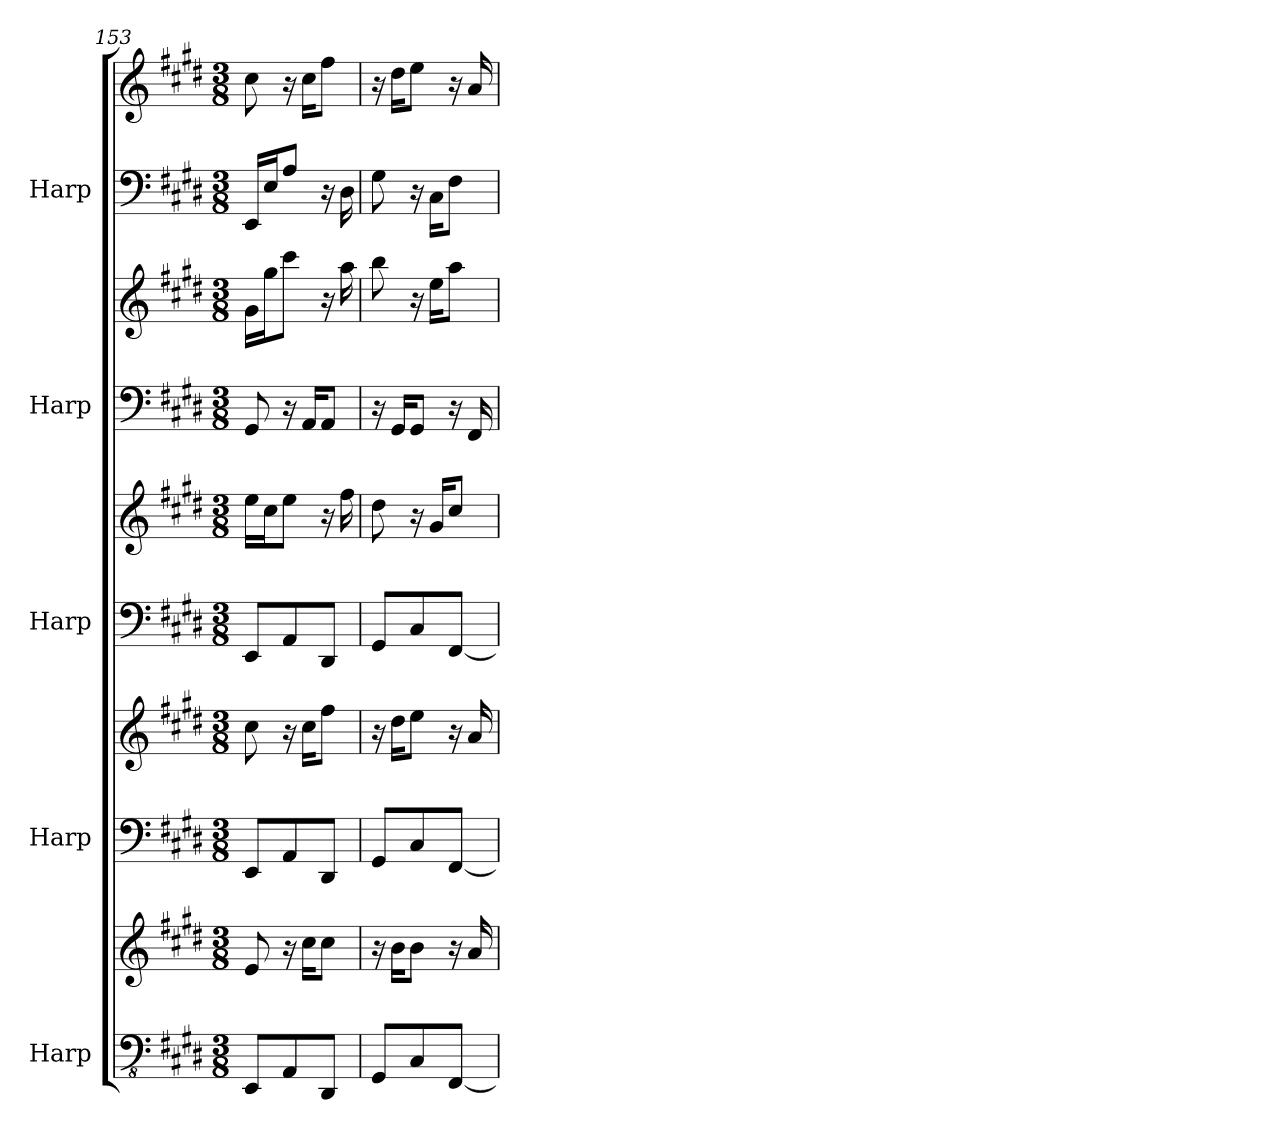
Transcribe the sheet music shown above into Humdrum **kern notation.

**kern	**kern	**kern	**kern	**kern	**kern	**kern	**kern	**kern	**kern
*part5	*part5	*part4	*part4	*part3	*part3	*part2	*part2	*part1	*part1
*staff10	*staff9	*staff8	*staff7	*staff6	*staff5	*staff4	*staff3	*staff2	*staff1
*I"Harp	*	*I"Harp	*	*I"Harp	*	*I"Harp	*	*I"Harp	*
*I'Hp	*	*I'Hp	*	*I'Hp	*	*I'Hp	*	*I'Hp	*
*clefFv4	*clefG2	*clefF4	*clefG2	*clefF4	*clefG2	*clefF4	*clefG2	*clefF4	*clefG2
*k[f#c#g#d#]	*k[f#c#g#d#]	*k[f#c#g#d#]	*k[f#c#g#d#]	*k[f#c#g#d#]	*k[f#c#g#d#]	*k[f#c#g#d#]	*k[f#c#g#d#]	*k[f#c#g#d#]	*k[f#c#g#d#]
*M3/8	*M3/8	*M3/8	*M3/8	*M3/8	*M3/8	*M3/8	*M3/8	*M3/8	*M3/8
=153	=153	=153	=153	=153	=153	=153	=153	=153	=153
8EEE/L	8e/	8EE/L	8cc#\	8EE/L	16ee\LL	8GG#/	16g#\LL	16EE/LL	8cc#\
.	.	.	.	.	16cc#\J	.	16gg#\J	16E/J	.
8AAA/	16r	8AA/	16r	8AA/	8ee\J	16r	8ccc#\J	8A/J	16r
.	16cc#\KL	.	16cc#\KL	.	.	16AA/KL	.	.	16cc#\KL
8DDD#/J	8cc#\J	8DD#/J	8ff#\J	8DD#/J	16r	8AA/J	16r	16r	8ff#\J
.	.	.	.	.	16ff#\	.	16aa\	16D#\	.
=154	=154	=154	=154	=154	=154	=154	=154	=154	=154
8GGG#/L	16r	8GG#/L	16r	8GG#/L	8dd#\	16r	8bb\	8G#\	16r
.	16b\KL	.	16dd#\KL	.	.	16GG#/KL	.	.	16dd#\KL
8CC#/	8b\J	8C#/	8ee\J	8C#/	16r	8GG#/J	16r	16r	8ee\J
.	.	.	.	.	16g#/KL	.	16ee\KL	16C#\KL	.
[8FFF#/J	16r	[8FF#/J	16r	[8FF#/J	8cc#/J	16r	8aa\J	8F#\J	16r
.	16a/	.	16a/	.	.	16FF#/	.	.	16a/
=	=	=	=	=	=	=	=	=	=
*-	*-	*-	*-	*-	*-	*-	*-	*-	*-
